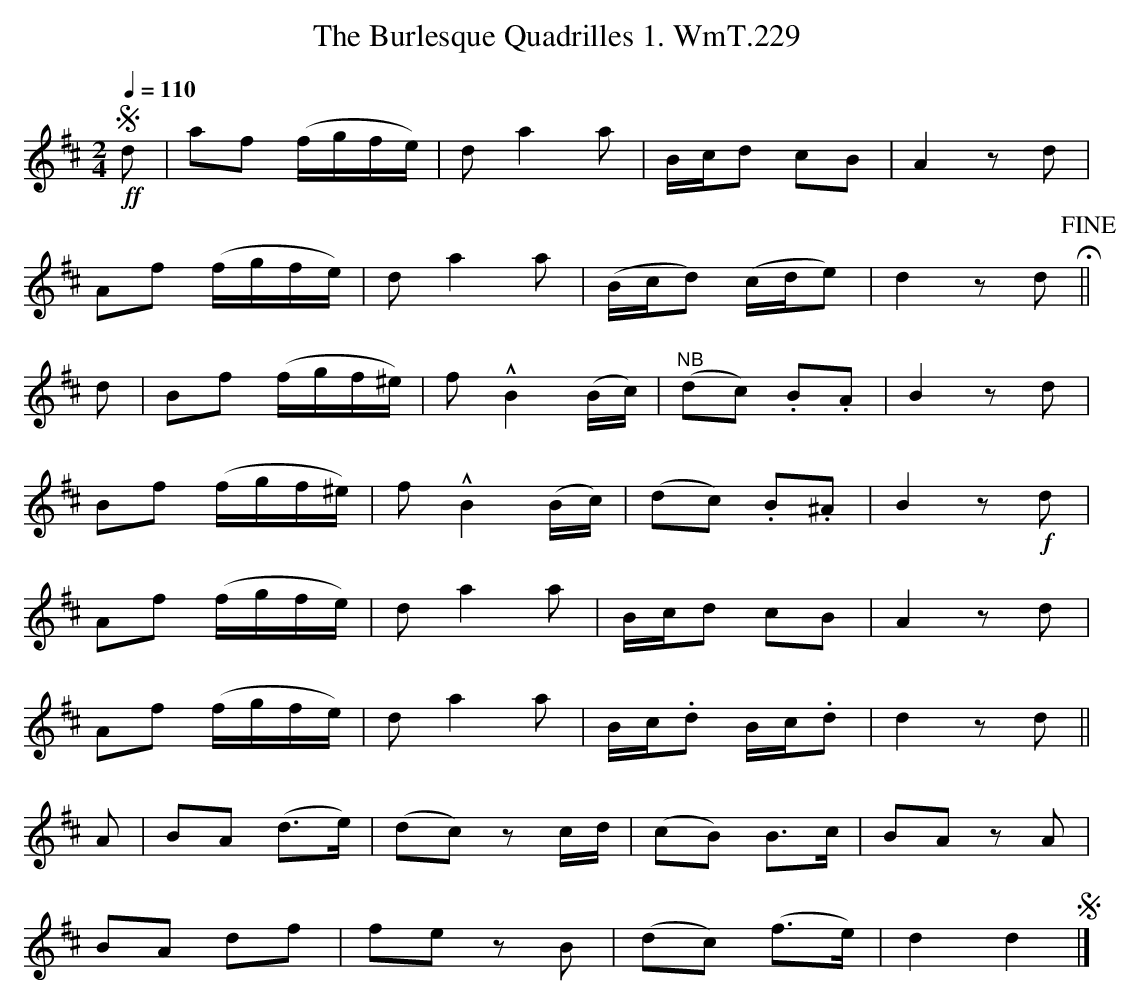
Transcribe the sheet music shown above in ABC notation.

X:1
T:Burlesque Quadrilles 1. WmT.229, The
M:2/4
L:1/8
Q:1/4=110
K:D
S!ff!d|af (f/g/f/e/)|d a2 a|B/c/d cB|A2 zd|
Af (f/g/f/e/)|d a2 a|(B/c/d) (c/d/e)|d2 zd H!fine!||
d|Bf (f/g/f/^e/)|f !^!B2 (B/c/)|"^NB"(dc) .B.A|B2 zd|
Bf (f/g/f/^e/)|f !^!B2 (B/c/)|(dc) .B.^A|B2 z!f!d|
Af (f/g/f/e/)|d a2 a|B/c/d cB|A2 zd|
Af (f/g/f/e/)|d a2 a|B/c/.d B/c/.d|d2 zd||
A|BA (d>e)|(dc) z c/d/|(cB) B>c|BA zA|
BA df|fe zB|(dc) (f>e)|d2d2 S|]
